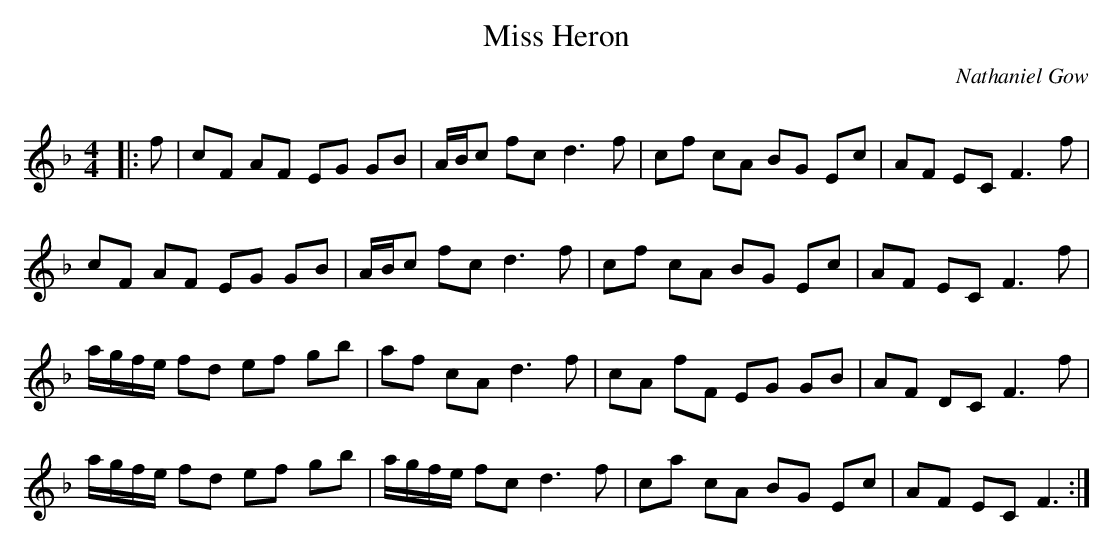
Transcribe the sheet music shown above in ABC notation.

X:1
T: Miss Heron
C:Nathaniel Gow
Q: 232
K:F
M:4/4
L:1/8
|:f|cF AF EG GB|A1/2B1/2c fc d3f|cf cA BG Ec|AF EC F3f|
cF AF EG GB|A1/2B1/2c fc d3f|cf cA BG Ec|AF EC F3f|
a1/2g1/2f1/2e1/2 fd ef gb|af cA d3f|cA fF EG GB|AF DC F3f|
a1/2g1/2f1/2e1/2 fd ef gb|a1/2g1/2f1/2e1/2 fc d3f|ca cA BG Ec|AF EC F3:|
